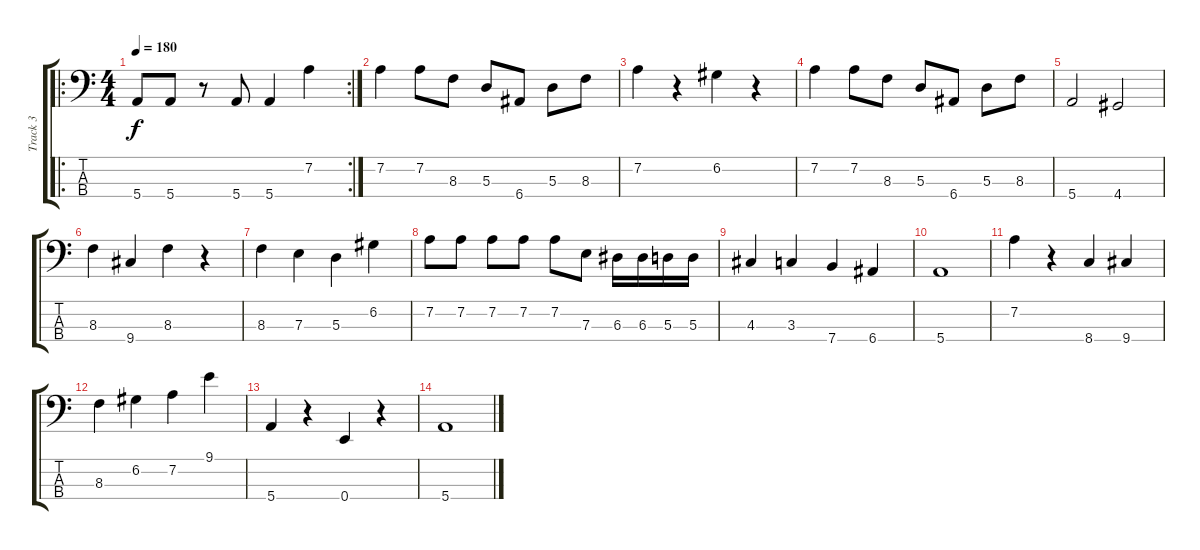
\track ("Track 3" "Track 3") {instrument fretlessbass}
\staff {score tabs}
\tuning (G2 D2 A1 E1) {hide}
\ro
\rc 2
\ts (4 4)
\tempo 180
\clef f4
\ks c
5.4.8{dy f} 5.4.8 r.8 5.4.8 5.4.4 7.2.4 |
7.2.4 7.2.8 8.3.8 5.3.8 6.4.8 5.3.8 8.3.8 |
7.2.4 r.4 6.2.4 r.4 |
7.2.4 7.2.8 8.3.8 5.3.8 6.4.8 5.3.8 8.3.8 |
5.4.2 4.4.2 |
8.3.4 9.4.4 8.3.4 r.4 |
8.3.4 7.3.4 5.3.4 6.2.4 |
7.2.8 7.2.8 7.2.8 7.2.8 7.2.8 7.3.8 6.3.16 6.3.16 5.3.16 5.3.16 |
4.3.4 3.3.4 7.4.4 6.4.4 |
5.4.1 |
7.2.4 r.4 8.4.4 9.4.4 |
8.3.4 6.2.4 7.2.4 9.1.4 |
5.4.4 r.4 0.4.4 r.4 |
5.4.1
